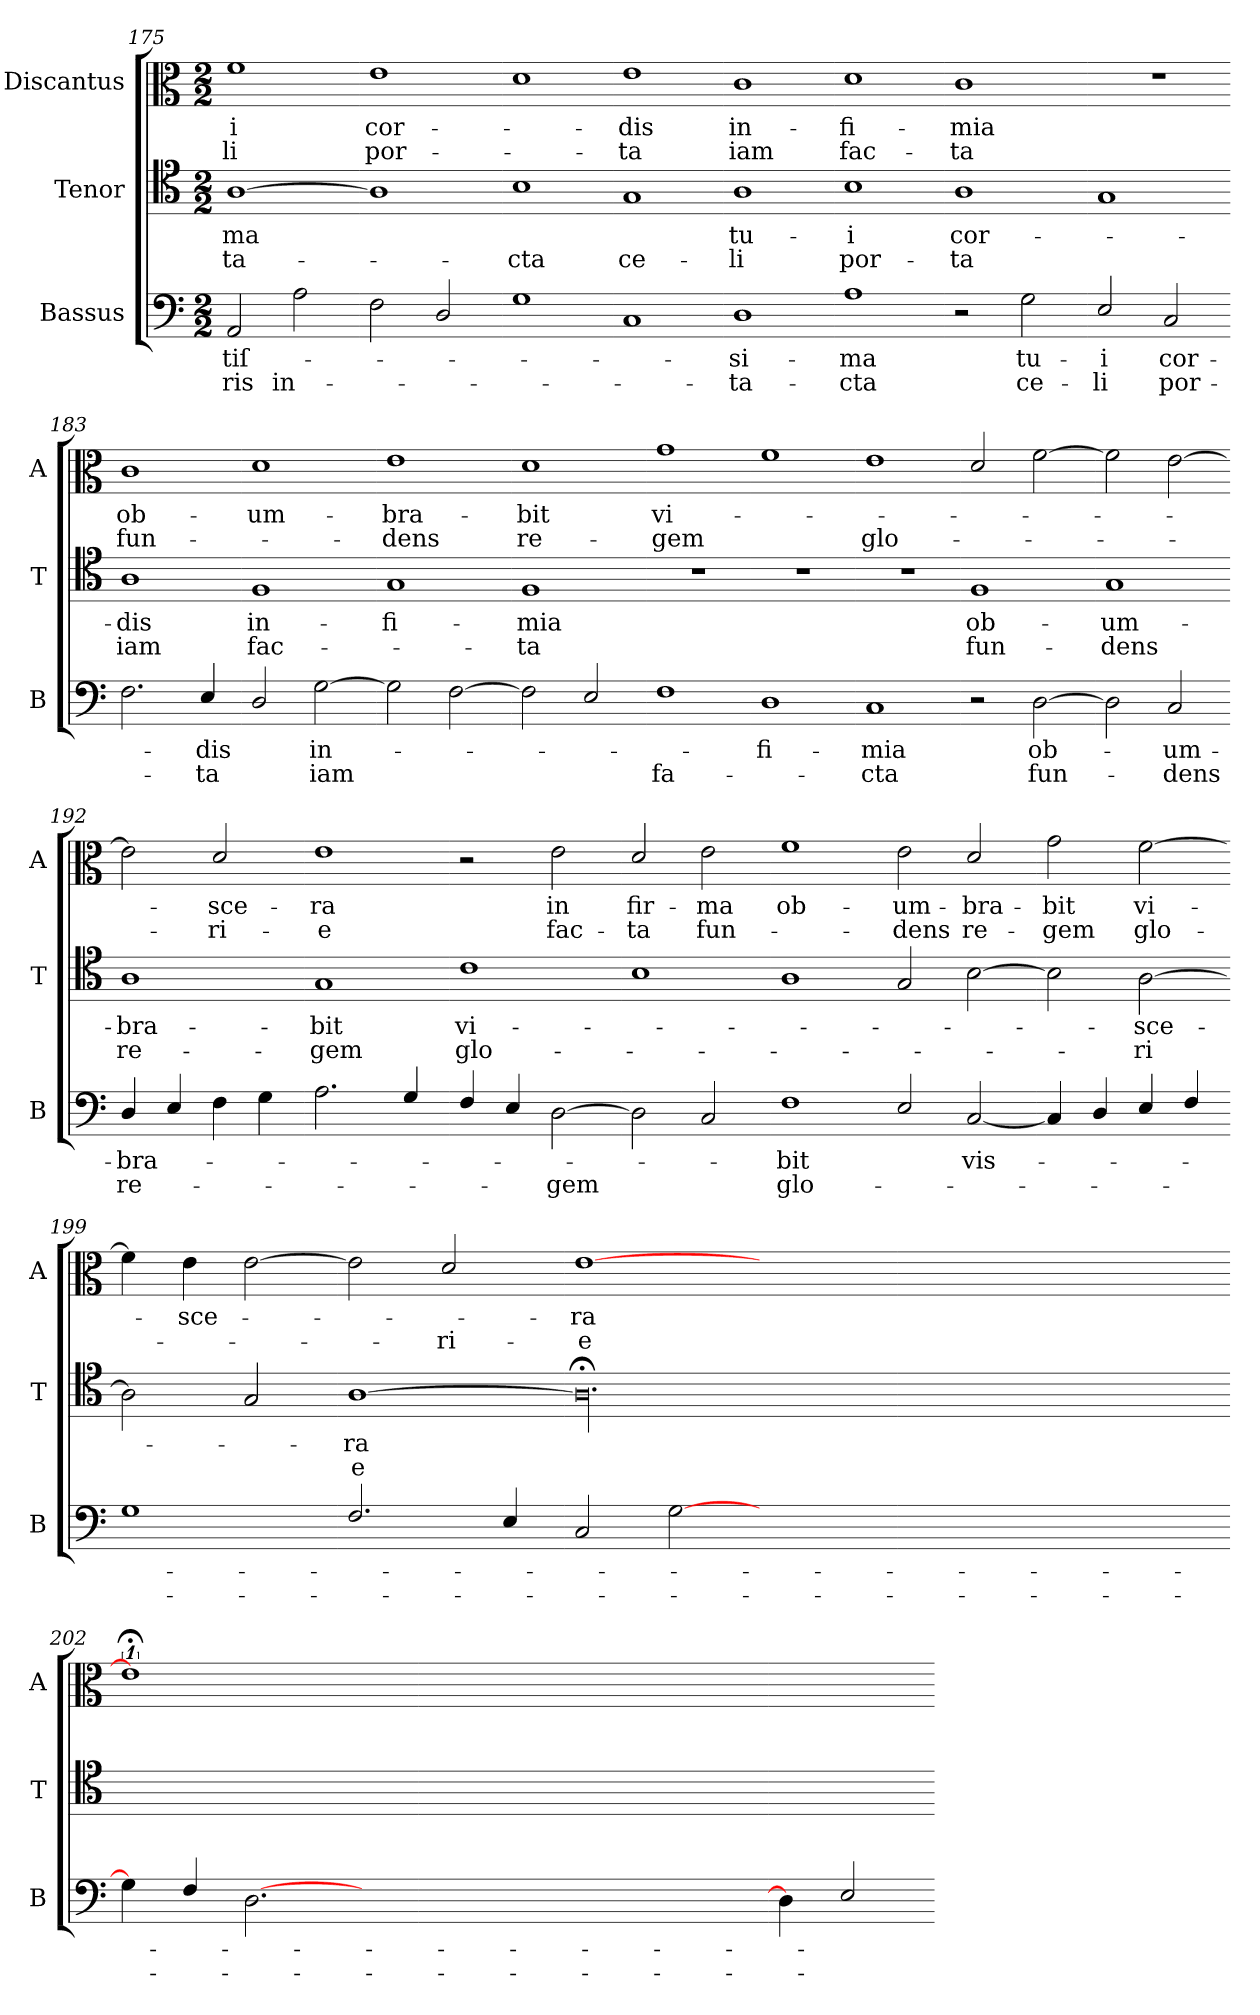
**kern	**text	**text	**kern	**text	**text	**kern	**text	**text
*part3	*part3	*part3	*part2	*part2	*part2	*part1	*part1	*part1
*staff3	*staff3	*staff3	*staff2	*staff2	*staff2	*staff1	*staff1	*staff1
*I"Bassus	*	*	*I"Tenor	*	*	*I"Discantus	*	*
*I'B	*	*	*I'T	*	*	*I'A	*	*
*clefF4	*	*	*clefC4	*	*	*clefC3	*	*
*k[]	*	*	*k[]	*	*	*k[]	*	*
*C:	*	*	*C:	*	*	*C:	*	*
*M2/2	*	*	*M2/2	*	*	*M2/2	*	*
=175	=175	=175	=175	=175	=175	=175	=175	=175
2AA/	tiſ-	-ris	[1A	-ma	-ta-	1f	-i	-li
2A\	.	in-	.	.	.	.	.	.
=176-	=176-	=176-	=176-	=176-	=176-	=176-	=176-	=176-
2F\	.	.	1A]	.	.	1e	cor-	por-
2D/	.	.	.	.	.	.	.	.
=177-	=177-	=177-	=177-	=177-	=177-	=177-	=177-	=177-
1G	.	.	1B	.	-cta	1d	.	.
=178-	=178-	=178-	=178-	=178-	=178-	=178-	=178-	=178-
1C	.	.	1G	.	ce-	1e	-dis	-ta
=179-	=179-	=179-	=179-	=179-	=179-	=179-	=179-	=179-
1D	si-	ta-	1A	tu-	-li	1c	in-	iam
=180-	=180-	=180-	=180-	=180-	=180-	=180-	=180-	=180-
1A	-ma	-cta	1B	-i	por-	1d	-fi-	fac-
=181-	=181-	=181-	=181-	=181-	=181-	=181-	=181-	=181-
2r	.	.	1A	cor-	-ta	1c	-mia	-ta
2G\	tu-	ce-	.	.	.	.	.	.
=182-	=182-	=182-	=182-	=182-	=182-	=182-	=182-	=182-
2E/	-i	li	1G	.	.	1r	.	.
2C/	cor-	por-	.	.	.	.	.	.
=183-	=183-	=183-	=183-	=183-	=183-	=183-	=183-	=183-
2.F\	.	.	1A	-dis	iam	1c	ob-	fun-
4E/	-dis	-ta	.	.	.	.	.	.
=184-	=184-	=184-	=184-	=184-	=184-	=184-	=184-	=184-
2D/	.	.	1F	in-	fac-	1d	-um-	.
[2G\	in-	iam	.	.	.	.	.	.
=185-	=185-	=185-	=185-	=185-	=185-	=185-	=185-	=185-
2G\]	.	.	1G	-fi-	.	1e	-bra-	-dens
[2F\	.	.	.	.	.	.	.	.
=186-	=186-	=186-	=186-	=186-	=186-	=186-	=186-	=186-
2F\]	.	.	1F	-mia	-ta	1d	-bit	re-
2E/	.	.	.	.	.	.	.	.
=187-	=187-	=187-	=187-	=187-	=187-	=187-	=187-	=187-
1F	.	fa-	1r	.	.	1g	vi-	-gem
=188-	=188-	=188-	=188-	=188-	=188-	=188-	=188-	=188-
1D	fi-	.	1r	.	.	1f	.	.
=189-	=189-	=189-	=189-	=189-	=189-	=189-	=189-	=189-
1C	-mia	-cta	1r	.	.	1e	.	glo-
=190-	=190-	=190-	=190-	=190-	=190-	=190-	=190-	=190-
2r	.	.	1F	ob-	fun-	2d/	.	.
[2D\	ob-	fun-	.	.	.	[2f\	.	.
=191-	=191-	=191-	=191-	=191-	=191-	=191-	=191-	=191-
2D\]	.	.	1G	-um-	-dens	2f\]	.	.
2C/	-um-	-dens	.	.	.	[2e\	.	.
=192-	=192-	=192-	=192-	=192-	=192-	=192-	=192-	=192-
4D/	-bra-	re-	1A	-bra-	re-	2e\]	.	.
4E/	.	.	.	.	.	.	.	.
4F\	.	.	.	.	.	2d/	sce-	-ri-
4G\	.	.	.	.	.	.	.	.
=193-	=193-	=193-	=193-	=193-	=193-	=193-	=193-	=193-
2.A\	.	.	1G	-bit	-gem	1e	-ra	-e
4G/	.	.	.	.	.	.	.	.
=194-	=194-	=194-	=194-	=194-	=194-	=194-	=194-	=194-
4F/	.	.	1c	vi-	glo-	2r	.	.
4E/	.	.	.	.	.	.	.	.
!	!	!	!	!	!	!	!LO:LY:i	!LO:LY:i
[2D\	.	-gem	.	.	.	2e\	in	fac-
=195-	=195-	=195-	=195-	=195-	=195-	=195-	=195-	=195-
!	!	!	!	!	!	!	!LO:LY:i	!LO:LY:i
2D\]	.	.	1B	.	.	2d/	fir-	-ta
!	!	!	!	!	!	!	!LO:LY:i	!LO:LY:i
2C/	.	.	.	.	.	2e\	-ma	fun-
=196-	=196-	=196-	=196-	=196-	=196-	=196-	=196-	=196-
!	!	!	!	!	!	!	!LO:LY:i	!
1F	-bit	glo-	1A	.	.	1f	ob-	.
=197-	=197-	=197-	=197-	=197-	=197-	=197-	=197-	=197-
!	!	!	!	!	!	!	!LO:LY:i	!LO:LY:i
2E/	.	.	2G/	.	.	2e\	-um-	-dens
!	!	!	!	!	!	!	!LO:LY:i	!LO:LY:i
[2C/	vis-	.	[2B\	.	.	2d/	-bra-	re-
=198-	=198-	=198-	=198-	=198-	=198-	=198-	=198-	=198-
!	!	!	!	!	!	!	!LO:LY:i	!LO:LY:i
4C/]	.	.	2B\]	.	.	2g\	-bit	-gem
4D/	.	.	.	.	.	.	.	.
!	!	!	!	!	!	!	!LO:LY:i	!LO:LY:i
4E/	.	.	[2A\	-sce-	-ri	[2f\	vi-	glo-
4F/	.	.	.	.	.	.	.	.
=199-	=199-	=199-	=199-	=199-	=199-	=199-	=199-	=199-
1G	.	.	2A\]	.	.	4f\]	.	.
!	!	!	!	!	!	!	!LO:LY:i	!
.	.	.	.	.	.	4e\	-sce-	.
.	.	.	2G/	.	.	[2e\	.	.
=200-	=200-	=200-	=200-	=200-	=200-	=200-	=200-	=200-
2.F/	.	.	[1A	-ra	-e	2e\]	.	.
!	!	!	!	!	!	!	!	!LO:LY:i
.	.	.	.	.	.	2d/	.	-ri-
4E/	.	.	.	.	.	.	.	.
=201-	=201-	=201-	=201-	=201-	=201-	=201-	=201-	=201-
2C/	.	.	00.A;<]	.	.	[1e	-ra	-e
[2G\	.	.	.	.	.	.	.	.
00ryy	.	.	.	.	.	00ryy	.	.
1ryy	.	.	.	.	.	1ryy	.	.
=202-	=202-	=202-	=202-	=202-	=202-	=202-	=202-	=202-
4G\]	.	.	00ryy	.	.	1%5e;<]	.	.
4F/	.	.	.	.	.	.	.	.
[2.D\	.	.	.	.	.	.	.	.
4%15ryy	.	.	.	.	.	.	.	.
.	.	.	1ryy	.	.	.	.	.
=203-	=203-	=203-	=203-	=203-	=203-	=203-	=203-	=203-
4D\]	.	.	2.ryy	.	.	2.ryy	.	.
2E/	.	.	.	.	.	.	.	.
=-	=-	=-	=-	=-	=-	=-	=-	=-
*-	*-	*-	*-	*-	*-	*-	*-	*-
